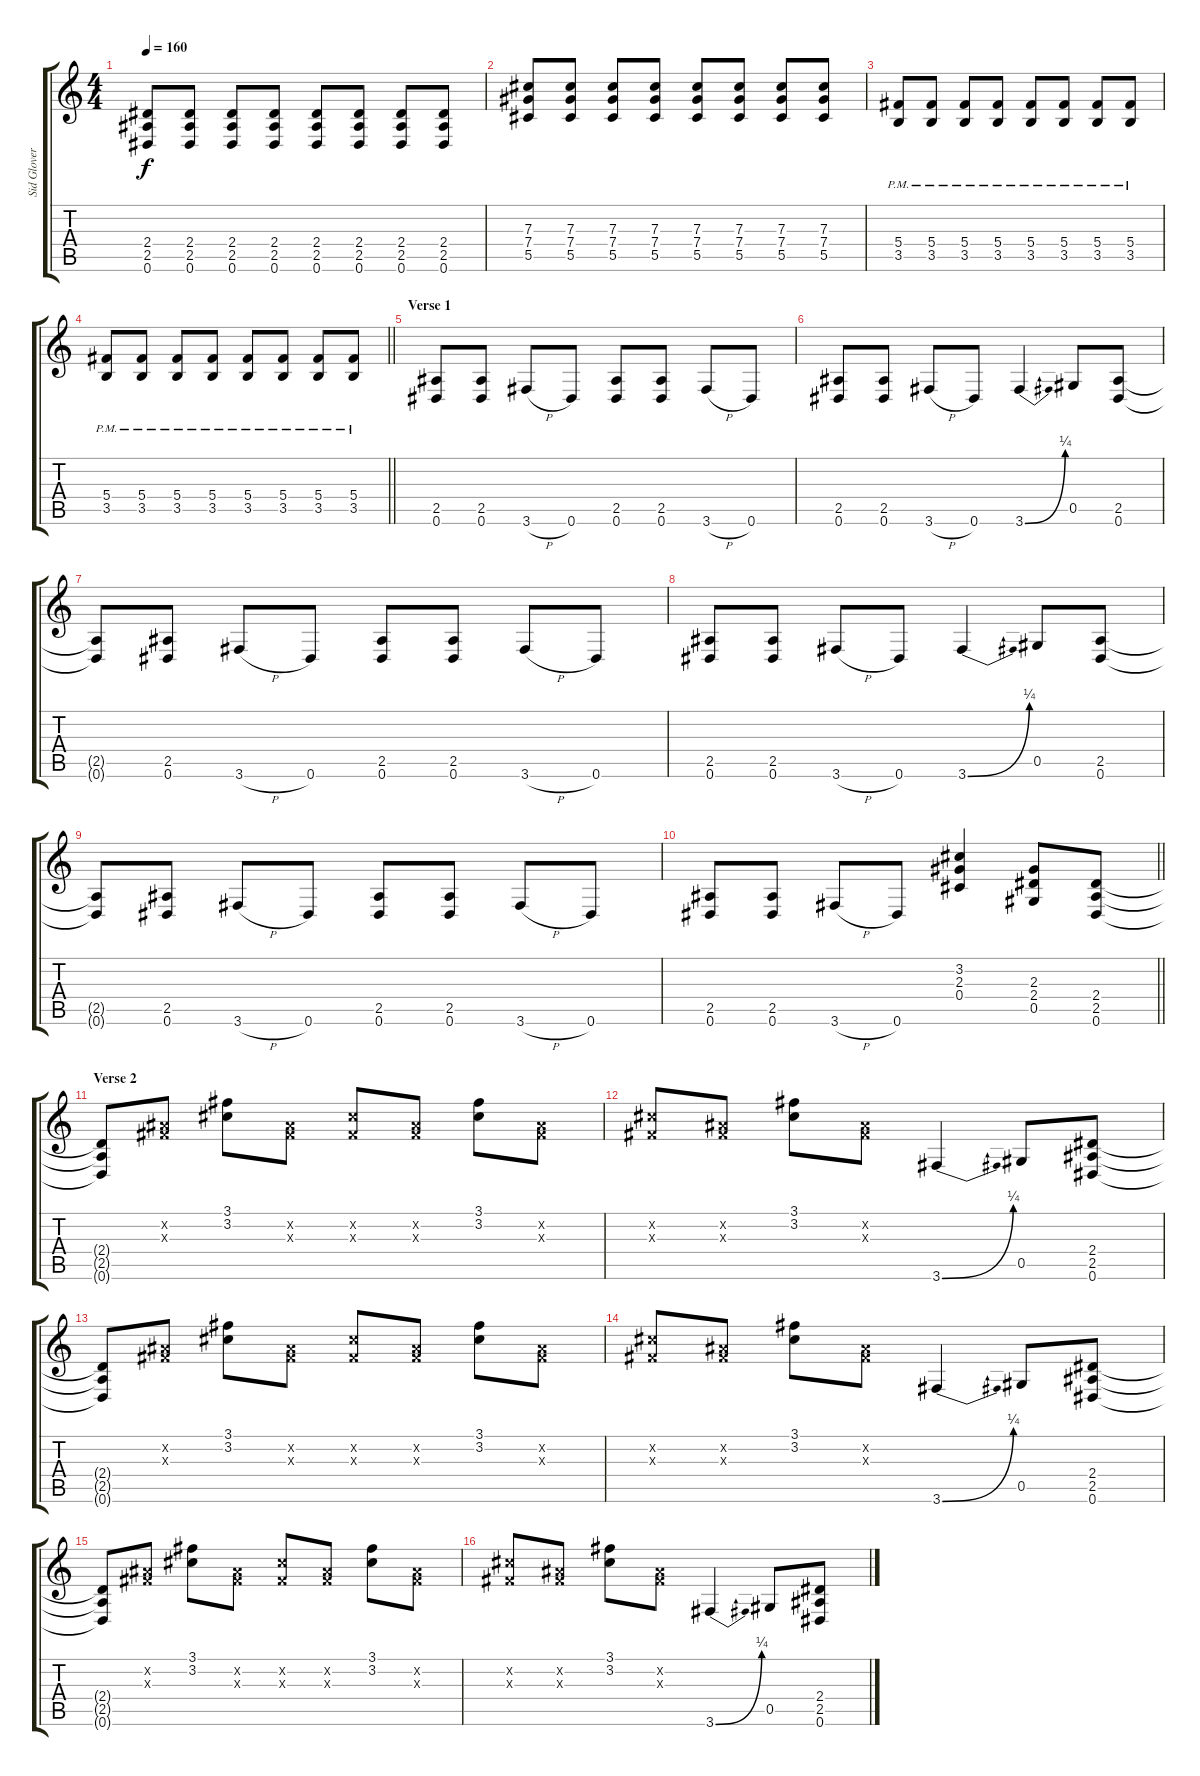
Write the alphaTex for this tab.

\track ("Sid Glover" "Sid Glover") {instrument distortionguitar}
\staff {score tabs}
\tuning (Eb4 Bb3 Gb3 Db3 Ab2 Eb2) {hide}
\ts (4 4)
\tempo 160
\clef g2
\ks c
(2.4{t} 2.5{t} 0.6{t}).8{dy f} (2.4 2.5 0.6).8 (2.4 2.5 0.6).8 (2.4 2.5 0.6).8 (2.4 2.5 0.6).8 (2.4 2.5 0.6).8 (2.4 2.5 0.6).8 (2.4 2.5 0.6).8 |
(7.3 7.4 5.5).8 (7.3 7.4 5.5).8 (7.3 7.4 5.5).8 (7.3 7.4 5.5).8 (7.3 7.4 5.5).8 (7.3 7.4 5.5).8 (7.3 7.4 5.5).8 (7.3 7.4 5.5).8 |
(5.4{pm} 3.5{pm}).8 (5.4{pm} 3.5{pm}).8 (5.4{pm} 3.5{pm}).8 (5.4{pm} 3.5{pm}).8 (5.4{pm} 3.5{pm}).8 (5.4{pm} 3.5{pm}).8 (5.4{pm} 3.5{pm}).8 (5.4{pm} 3.5{pm}).8 |
\barLineRight lightlight
(5.4{pm} 3.5{pm}).8 (5.4{pm} 3.5{pm}).8 (5.4{pm} 3.5{pm}).8 (5.4{pm} 3.5{pm}).8 (5.4{pm} 3.5{pm}).8 (5.4{pm} 3.5{pm}).8 (5.4{pm} 3.5{pm}).8 (5.4{pm} 3.5{pm}).8 |
\section ("" "Verse 1")
(2.5 0.6).8 (2.5 0.6).8 3.6{h}.8 0.6.8 (2.5 0.6).8 (2.5 0.6).8 3.6{h}.8 0.6.8 |
(2.5 0.6).8 (2.5 0.6).8 3.6{h}.8 0.6.8 3.6{be (bend 0 0 60 1)}.4 0.5.8 (2.5 0.6).8 |
(2.5{t} 0.6{t}).8 (2.5 0.6).8 3.6{h}.8 0.6.8 (2.5 0.6).8 (2.5 0.6).8 3.6{h}.8 0.6.8 |
(2.5 0.6).8 (2.5 0.6).8 3.6{h}.8 0.6.8 3.6{be (bend 0 0 60 1)}.4 0.5.8 (2.5 0.6).8 |
(2.5{t} 0.6{t}).8 (2.5 0.6).8 3.6{h}.8 0.6.8 (2.5 0.6).8 (2.5 0.6).8 3.6{h}.8 0.6.8 |
\barLineRight lightlight
(2.5 0.6).8 (2.5 0.6).8 3.6{h}.8 0.6.8 (3.2 2.3 0.4).4 (2.3 2.4 0.5).8 (2.4 2.5 0.6).8 |
\section ("" "Verse 2")
(2.4{t} 2.5{t} 0.6{t}).8 (0.2{x} 0.3{x}).8 (3.1 3.2).8 (0.2{x} 0.3{x}).8 (3.2{x} 0.3{x}).8 (0.2{x} 0.3{x}).8 (3.1 3.2).8 (0.2{x} 0.3{x}).8 |
(3.2{x} 0.3{x}).8 (0.2{x} 0.3{x}).8 (3.1 3.2).8 (0.2{x} 0.3{x}).8 3.6{be (bend 0 0 60 1)}.4 0.5.8 (2.4 2.5 0.6).8 |
(2.4{t} 2.5{t} 0.6{t}).8 (0.2{x} 0.3{x}).8 (3.1 3.2).8 (0.2{x} 0.3{x}).8 (3.2{x} 0.3{x}).8 (0.2{x} 0.3{x}).8 (3.1 3.2).8 (0.2{x} 0.3{x}).8 |
(3.2{x} 0.3{x}).8 (0.2{x} 0.3{x}).8 (3.1 3.2).8 (0.2{x} 0.3{x}).8 3.6{be (bend 0 0 60 1)}.4 0.5.8 (2.4 2.5 0.6).8 |
(2.4{t} 2.5{t} 0.6{t}).8 (0.2{x} 0.3{x}).8 (3.1 3.2).8 (0.2{x} 0.3{x}).8 (3.2{x} 0.3{x}).8 (0.2{x} 0.3{x}).8 (3.1 3.2).8 (0.2{x} 0.3{x}).8 |
(3.2{x} 0.3{x}).8 (0.2{x} 0.3{x}).8 (3.1 3.2).8 (0.2{x} 0.3{x}).8 3.6{be (bend 0 0 60 1)}.4 0.5.8 (2.4 2.5 0.6).8
